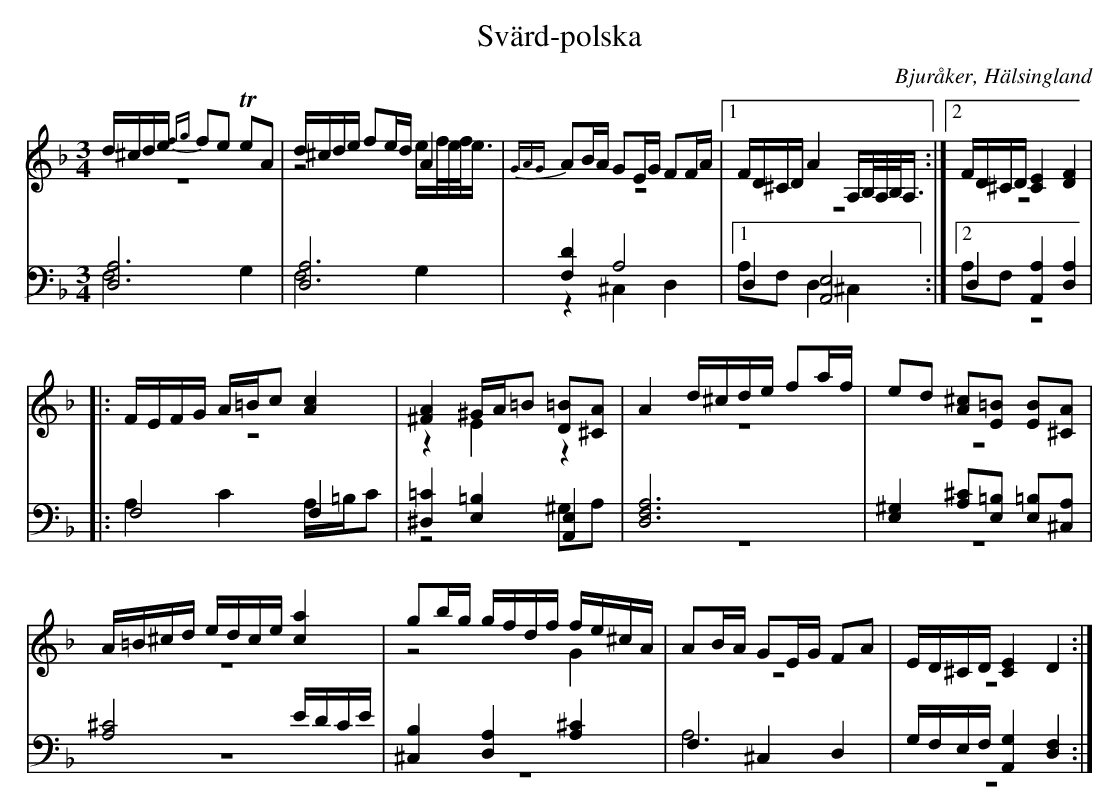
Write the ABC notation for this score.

X:1
T: Svärd-polska
O: Bjuråker, Hälsingland
M: 3/4
L: 1/8
K: Dm
V:1
V:2 merge
V:3
V:4 merge
V:1
d/^c/d/e/ {fg}fe TeA|d/^c/d/e/ fe/d/ A2|{GAG}AB/A/ GE/G/ FF/A/|1 F/D/^C/D/ A2 A,/B,//A,//B,//A,3/4:|2 F/D/^C/D/ [C2E2] [D2F2]|
|:F/E/F/G/ A/=B/c [A2c2]|[^F2A2] ^G/A/=B [D=B][^CA]|A2 d/^c/d/e/ fa/f/|ed [A^c][E=B] [EB][^CA]|
A/=B/^c/d/ e/d/c/e/ [c2a2]|gb/g/ g/f/d/f/ f/e/^c/A/|AB/A/ GE/G/ FA|E/D/^C/D/ [C2E2] D2:|
V:2
z6|z4 e/f//e//f//e3/4|z6|1 z6:|2 z6|
|:z6|z2 E2 z2|z6|z6|
z6|z4 G2|z6|z6:|
V:3 clef=bass
[D,6A,6]|[D,6A,6]|[F,2D2] A,4|1 D,2 [A,,4E,4]:|2 D,2 [A,,2A,2] [D,2A,2]|
|:F,4 F,2|[^D,2=C2] [E,2=B,2] [A,,2E,2]|[D,6F,6A,6]|[E,2^G,2] [A,^C][E,=B,] [E,=B,][^C,A,]|
[A,4^C4] E/D/C/E/|[^C,2B,2]  [D,2A,2] [A,2^C2]|F,2 ^C,2 D,2|G,/F,/E,/F,/ [A,,2G,2] [D,2F,2]:|
V:4 clef=bass
F,4 G,2|F,4 G,2|z2 ^C,2 D,2|1 A,F, D,2 ^C,2:|2 A,F,  z4|
|:A,2 C2 A,/=B,/C|z4 ^G,A,|z6|z6|
z6|z6|A,6|z6:|
